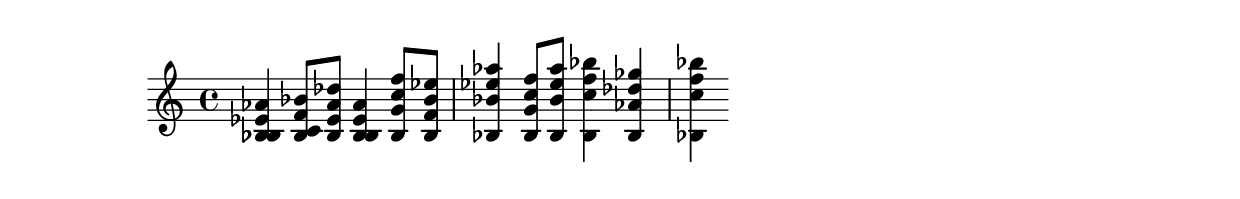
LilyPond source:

\version "2.19.82"
\language "english"

\header {
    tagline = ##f
}

\layout {}

\paper {}

\score {
    {
        <bf bf ef' af'>4
        <bf c' f' bf'>8
        [
        <bf ef' af' df''>8
        ]
        <bf bf ef' af'>4
        <bf g' c'' f''>8
        [
        <bf f' bf' ef''>8
        ]
        <bf bf' ef'' af''>4
        <bf g' c'' f''>8
        [
        <bf bf' ef'' af''>8
        ]
        <bf c'' f'' bf''>4
        <bf af' df'' gf''>4
        <bf c'' f'' bf''>4
    }
}